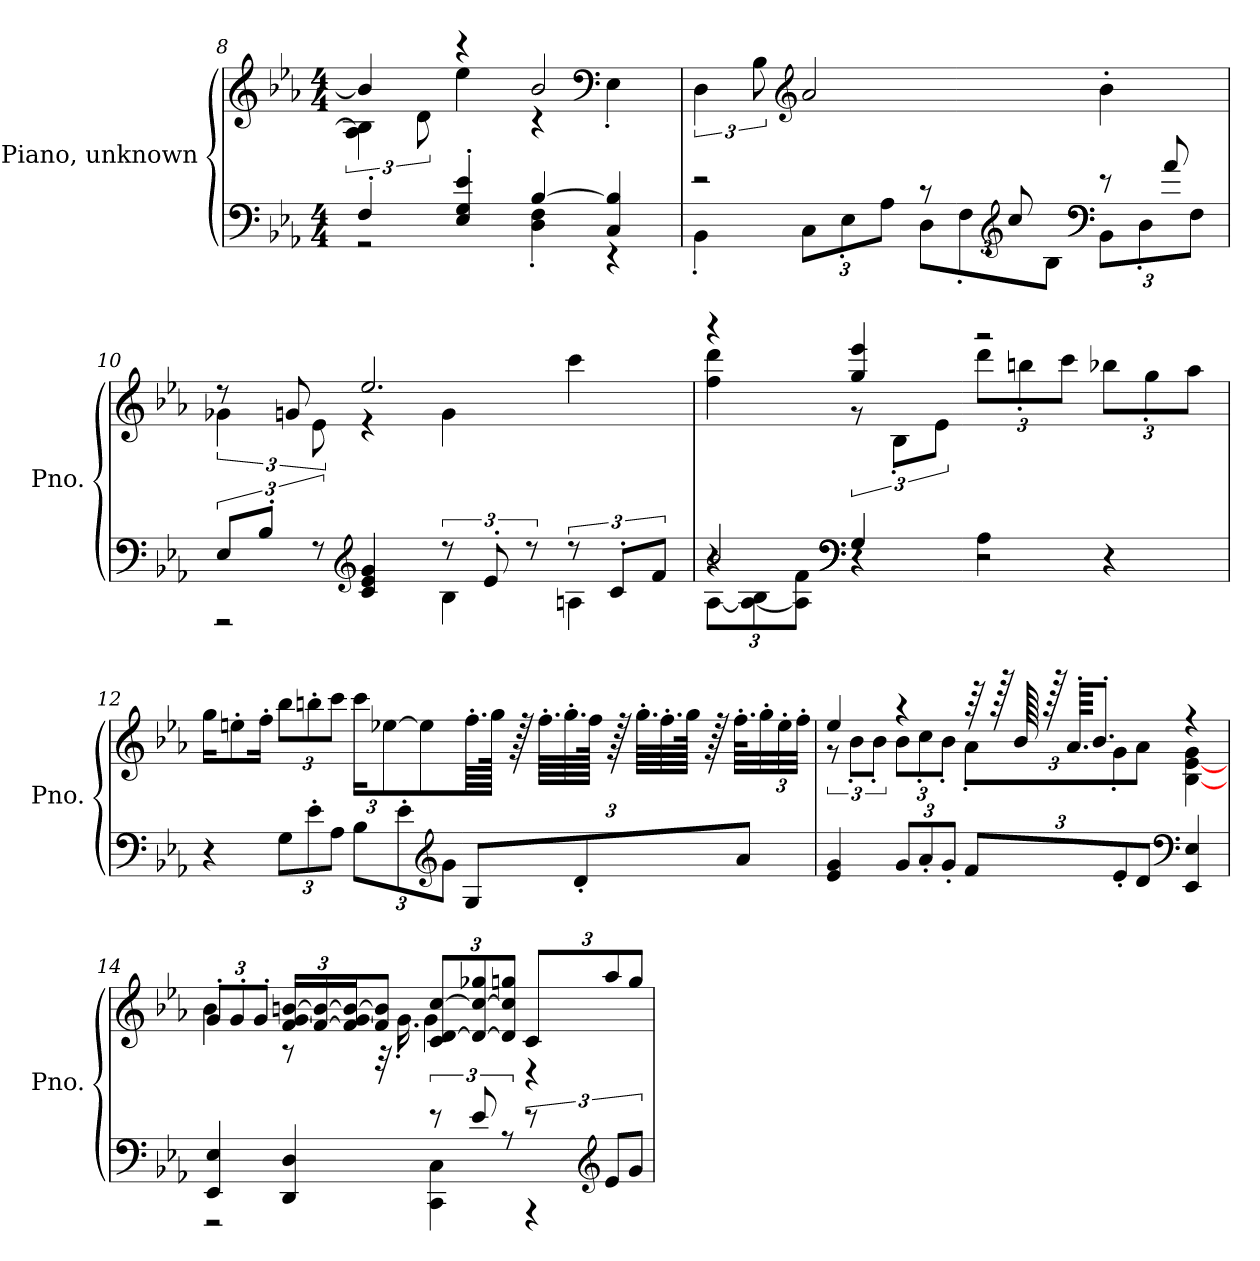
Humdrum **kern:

**kern	**kern
*part1	*part1
*staff2	*staff1
*I"Piano, unknown	*
*I'Pno.	*
*clefF4	*clefG2
*k[b-e-a-]	*k[b-e-a-]
*M4/4	*M4/4
=8	=8
*^	*^
4F'/	2r	4b-/]	6A-\ 6B-\]
.	.	.	12d\
4E-/' 4G/' 4e-/'	.	4r	4ee-\
[4B-/	4D\' 4F\'	2b-/	4r
*	*	*clefF4	*
4C/ 4B-/]	4r	.	4E-'\
*	*	*v	*v
=9	=9	=9
2r	4BB-'\	6D\
.	.	12B-\
*	*	*clefG2
*	*Xbrackettup	*
.	12C\L	2a-/
.	12E-'\	.
.	12A-\J	.
8r	12D\L	.
.	12F'\	.
*clefG2	*	*
8cc/	.	.
.	12B-\J	.
*clefF4	*	*
8r	12BB-\L	4b-'\
.	12D'\	.
8a-/	.	.
.	12F\J	.
!!LO:LB:g=z
=10	=10	=10
*brackettup	*	*
*	*	*^
12E-/L	2r	8r	6g-X\
12B-'/J	.	.	.
.	.	8gn/	.
12r	.	.	12e-\
*clefG2	*	*	*
4c/ 4e-/ 4g/	.	2.ee-/	4r
12r	4B-\	.	4g\
12e-'/	.	.	.
12r	.	.	.
12r	4An\	.	4ccc\
12c'/L	.	.	.
12f/J	.	.	.
=11	=11	=11	=11
*	*Xbrackettup	*	*
*	*^	*	*
2b-/	[12A-\L	4r	4r	4ff\ 4ddd\
.	12A-\_ 12B-\	.	.	.
.	12A-\] 12f\J	.	.	.
*clefF4	*	*	*	*
.	4r	4G/	4gg/ 4eee-/	12r
.	.	.	.	12B-'\L
.	.	.	.	12e-\J
*	*	*	*	*Xbrackettup
2r	4A-\	2r	2r	12ddd\L
.	.	.	.	12bbn'\
.	.	.	.	12ccc\J
.	4r	.	.	12bb-X\L
.	.	.	.	12gg'\
.	.	.	.	12aa-\J
*v	*v	*v	*	*
*	*v	*v
!!LO:LB:g=z
=12	=12
4r	16gg\KL
.	8een'\
.	16ff'\Jk
12G\L	12bb-\L
12e-'\	12bbn'\
12A-\J	12ccc\J
12B-\L	24ccc\KL
.	[12ee-X\
12e-'\	.
.	8ee-\]
*clefG2	*
12g\J	.
12G/L	64.ff'\LLL
.	128gg\JJJJk
.	128r
.	64.ff'\LLLL
.	64.gg'\
12d'/	.
.	128ff\JJJJk
.	128r
.	64.gg'\LLLL
.	64.ff'\
.	128gg\JJJJk
.	128r
.	64.ff'\KLLL
12a-/J	.
.	48gg'\
.	48ee-'\
.	48ff'\JJJ
!!LO:PB:g=z
=13	=13
*	*^
*	*	*brackettup
4e-/ 4g/	4ee-/	12r
.	.	12b-'\L
.	.	12b-'\J
*	*	*Xbrackettup
12g/L	4r	12b-\L
12a-'/	.	12cc'\
12g'/J	.	12b-'\J
12f/L	64r	12a-'\L
.	128r	.
.	128b-/	.
.	128r	.
.	64.a-'/KKKL	.
.	8.b-'/J	.
12e-'/	.	12g'\
12d/J	.	12a-\J
*clefF4	*	*
4EE-/ 4E-/	4r	[4B-\ [4e-\ 4g\
=14	=14	=14
*^	*	*
4EE-/ 4E-/	2r	12g'/L	4b-\
.	.	12g'/	.
.	.	12g'/J	.
4DD/ 4D/	.	[24f/ 24g/ [24bn/LL	8r
.	.	24f/_ 24b/_	.
.	.	24f/_ 24g/ 24b/_J	.
.	.	8f/] 8b/]J	32r
.	.	.	16.g'\
*brackettup	*	*	*
12r	4CC\ 4C\	12c/ [12d/ [12cc/L	4g\
12e-/	.	12d/_ 12cc/_ 12gg-X/	.
12r	.	12d/] 12cc/] 12ggn/J	.
12r	4r	12c/L	4r
*clefG2	*	*	*
12e-/L	.	12aa-/	.
12g/J	.	12gg/J	.
*v	*v	*	*
*	*v	*v
=	=
*-	*-
